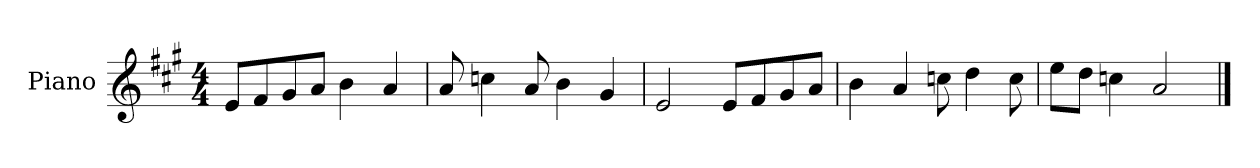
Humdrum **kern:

**kern
*part1
*staff1
*I"Piano
*I'P-no
*clefG2
*k[f#c#g#]
*M4/4
*MM90
=1
8e/L
8f#/
8g#/
8a/J
4b\
4a/
=2
8a/
4ccn\
8a/
4b\
4g#/
=3
2e/
8e/L
8f#/
8g#/
8a/J
=4
4b\
4a/
8ccn\
4dd\
8cc\
=5
8ee\L
8dd\J
4ccn\
2a/
==
*-
